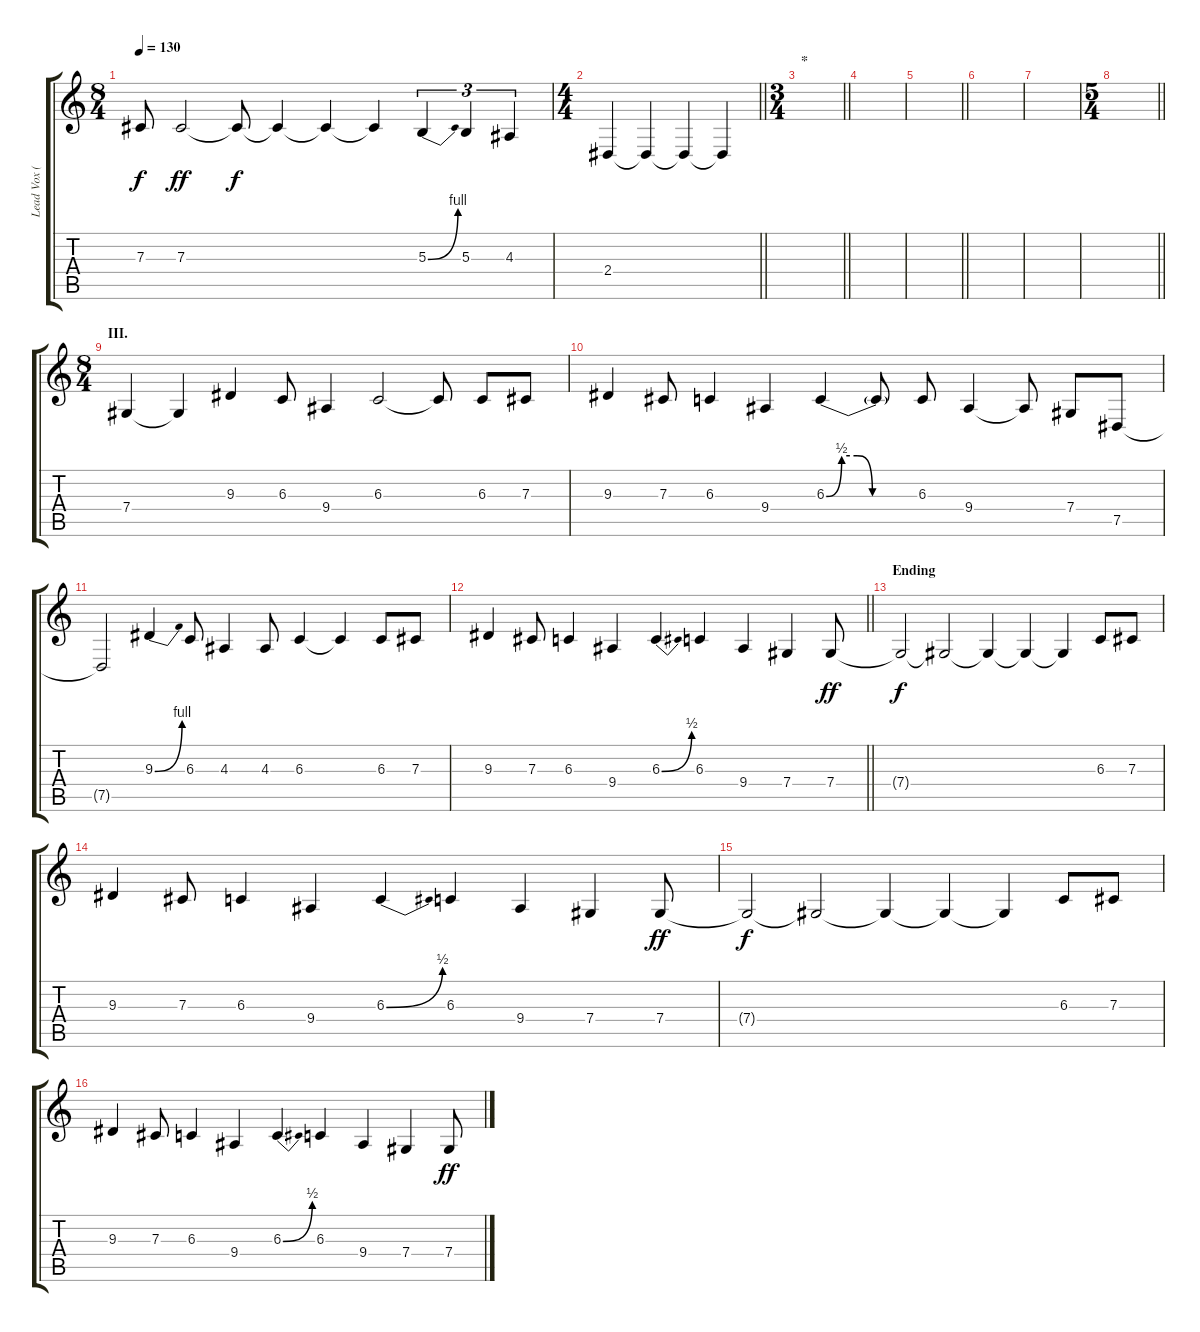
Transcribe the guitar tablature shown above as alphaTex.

\track ("Lead Vox (Ely)" "Lead Vox (") {instrument lead8bassandlead}
\staff {score tabs}
\tuning (Eb4 Bb3 Gb3 Db3 Ab2 Eb2) {hide}
\ts (8 4)
\tempo 130
\clef g2
\ks c
7.3.8{dy f} 7.3.2{dy ff} 7.3{t}.8{dy f} 7.3{t}.4{volume 8} 7.3{t}.4 7.3{t}.4 5.3{be (bend 0 0 60 4)}.4{tu (3 2) volume 14} 5.3.4{tu (3 2)} 4.3.4{tu (3 2)} |
\ts (4 4)
\barLineRight lightlight
2.4.4 2.4{t}.4 2.4{t}.4{volume 6} 2.4{t}.4 |
\ts (3 4)
\section ("" "*")
\barLineRight lightlight
|
|
\barLineRight lightlight
|
|
|
\ts (5 4)
\barLineRight lightlight
|
\ts (8 4)
\section ("" "III.")
7.4.4{volume 14} 7.4{t}.4 9.3.4 6.3.8 9.4.4 6.3.2 6.3{t}.8 6.3.8 7.3.8 |
9.3.4 7.3.8 6.3.4 9.4.4 6.3{be (custom 0 0 10 2 20 2 30 0 60 0)}.4 6.3{t}.8 6.3.8 9.4.4 9.4{t}.8 7.4.8 7.5.8 |
7.5{t}.2 9.3{be (bend 0 0 60 4)}.4 6.3.8 4.3.4 4.3.8 6.3.4 6.3{t}.4 6.3.8 7.3.8 |
\barLineRight lightlight
9.3.4 7.3.8 6.3.4 9.4.4 6.3{be (bend 0 0 60 2)}.4 6.3.4 9.4.4 7.4.4 7.4.8{dy ff} |
\section ("" "Ending")
7.4{t}.2{dy f} 7.4{t}.2{volume 4} 7.4{t}.4 7.4{t}.4 7.4{t}.4 6.3.8{volume 14} 7.3.8 |
9.3.4 7.3.8 6.3.4 9.4.4 6.3{be (bend 0 0 60 2)}.4 6.3.4 9.4.4 7.4.4 7.4.8{dy ff} |
7.4{t}.2{dy f} 7.4{t}.2{volume 4} 7.4{t}.4 7.4{t}.4 7.4{t}.4 6.3.8{volume 14} 7.3.8 |
9.3.4 7.3.8 6.3.4 9.4.4 6.3{be (bend 0 0 60 2)}.4 6.3.4 9.4.4 7.4.4 7.4.8{dy ff}
